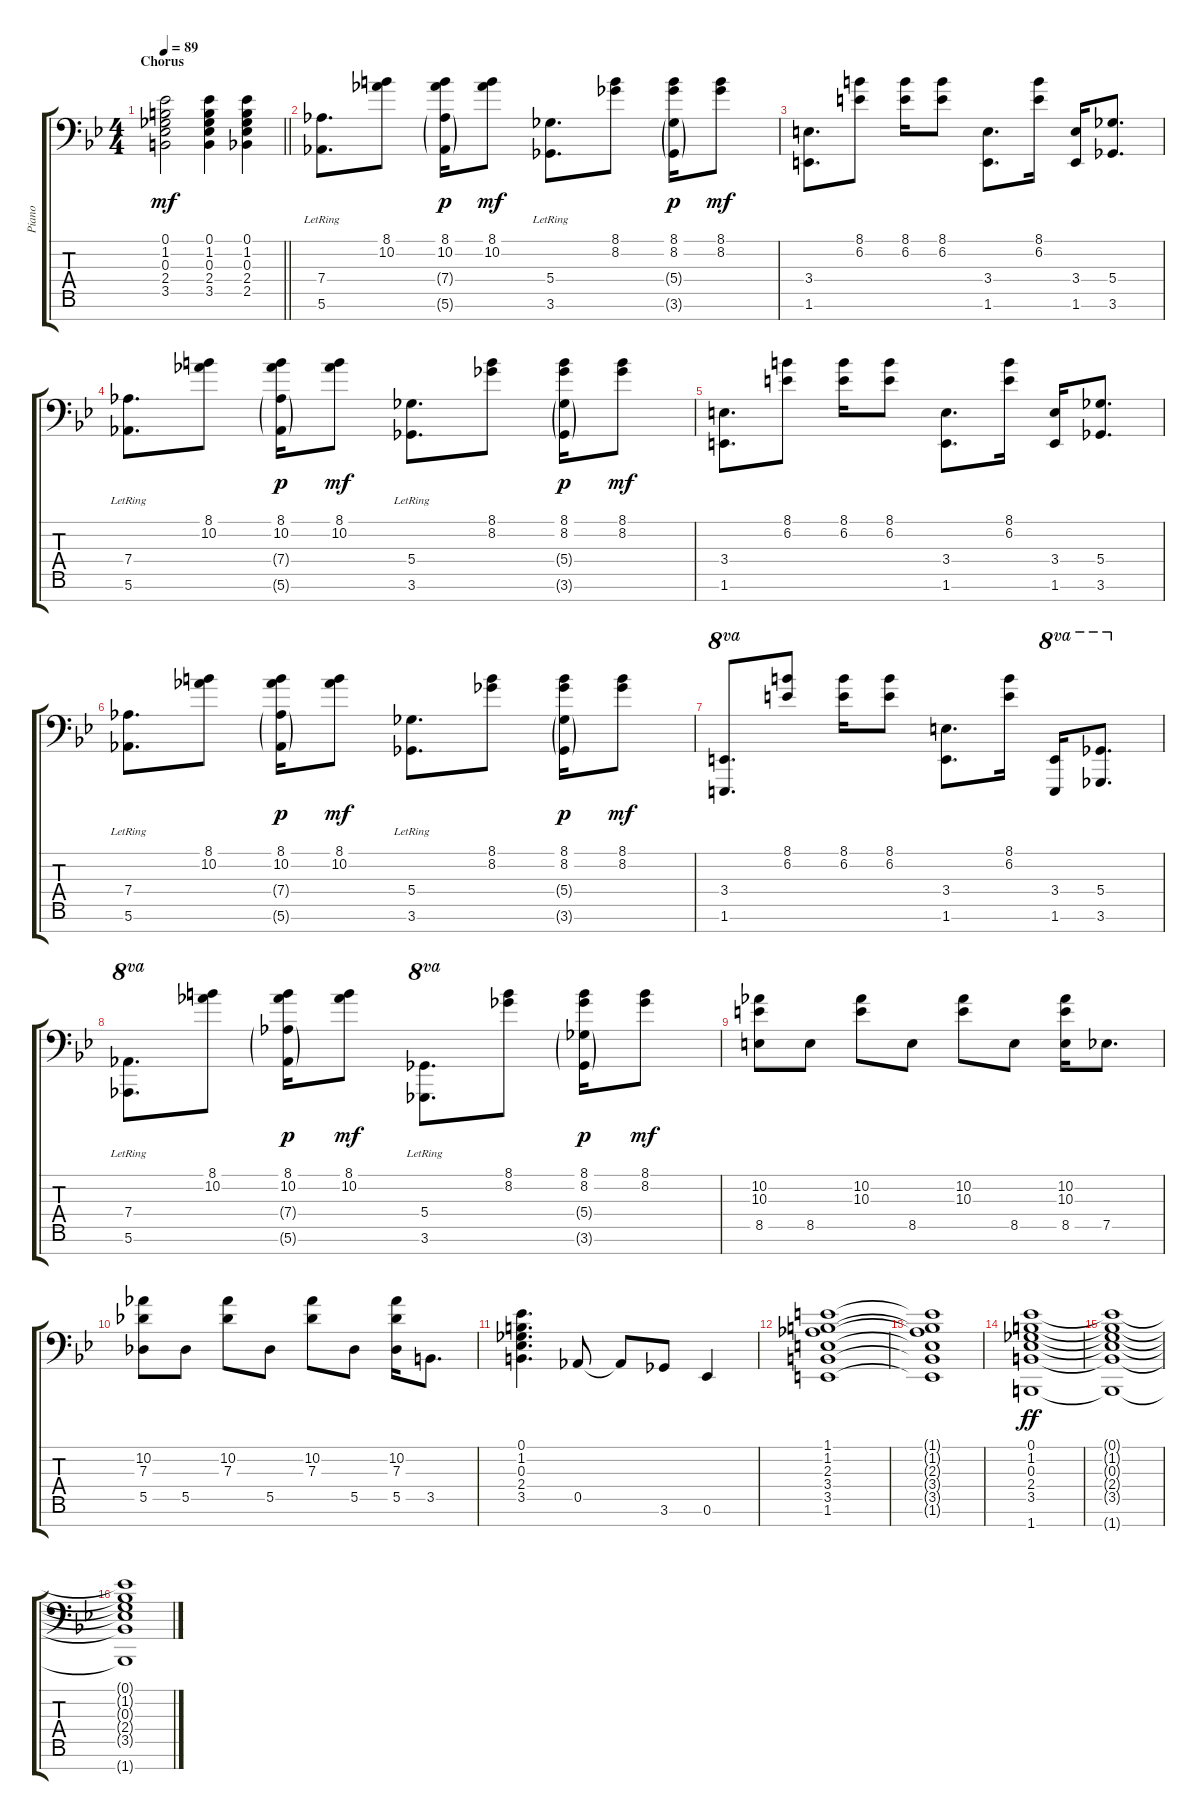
\track ("Piano" "Piano") {instrument acousticgrandpiano}
\staff {score tabs}
\tuning (Eb4 Bb3 Gb3 Db3 Ab2 Eb2 Bb1) {hide}
\ts (4 4)
\section ("" "Chorus")
\tempo 89
\clef f4
\barLineRight lightlight
\ks bb
(0.1 1.2 0.3 2.4 3.5).2{dy mf} (0.1 1.2 0.3 2.4 3.5).4 (0.1 1.2 0.3 2.4 2.5).4 |
(7.4{lr} 5.6{lr}).8{d} (8.1 10.2).8 (8.1 10.2 7.4{g} 5.6{g}).16{dy p} (8.1 10.2).8{dy mf} (5.4{lr} 3.6{lr}).8{d} (8.1 8.2).8 (8.1 8.2 5.4{g} 3.6{g}).16{dy p} (8.1 8.2).8{dy mf} |
(3.4 1.6).8{d} (8.1 6.2).8 (8.1 6.2).16 (8.1 6.2).8 (3.4 1.6).8{d} (8.1 6.2).16 (3.4 1.6).16 (5.4 3.6).8{d} |
(7.4{lr} 5.6{lr}).8{d} (8.1 10.2).8 (8.1 10.2 7.4{g} 5.6{g}).16{dy p} (8.1 10.2).8{dy mf} (5.4{lr} 3.6{lr}).8{d} (8.1 8.2).8 (8.1 8.2 5.4{g} 3.6{g}).16{dy p} (8.1 8.2).8{dy mf} |
(3.4 1.6).8{d} (8.1 6.2).8 (8.1 6.2).16 (8.1 6.2).8 (3.4 1.6).8{d} (8.1 6.2).16 (3.4 1.6).16 (5.4 3.6).8{d} |
(7.4{lr} 5.6{lr}).8{d} (8.1 10.2).8 (8.1 10.2 7.4{g} 5.6{g}).16{dy p} (8.1 10.2).8{dy mf} (5.4{lr} 3.6{lr}).8{d} (8.1 8.2).8 (8.1 8.2 5.4{g} 3.6{g}).16{dy p} (8.1 8.2).8{dy mf} |
(3.4 1.6).8{d ot 8va} (8.1 6.2).8 (8.1 6.2).16 (8.1 6.2).8 (3.4 1.6).8{d} (8.1 6.2).16 (3.4 1.6).16{ot 8va} (5.4 3.6).8{d ot 8va} |
(7.4{lr} 5.6{lr}).8{d ot 8va} (8.1 10.2).8 (8.1 10.2 7.4{g} 5.6{g}).16{dy p} (8.1 10.2).8{dy mf} (5.4{lr} 3.6{lr}).8{d ot 8va} (8.1 8.2).8 (8.1 8.2 5.4{g} 3.6{g}).16{dy p} (8.1 8.2).8{dy mf} |
(10.2 10.3 8.5).8 8.5.8 (10.2 10.3).8 8.5.8 (10.2 10.3).8 8.5.8 (10.2 10.3 8.5).16 7.5.8{d} |
(10.2 7.3 5.5).8 5.5.8 (10.2 7.3).8 5.5.8 (10.2 7.3).8 5.5.8 (10.2 7.3 5.5).16 3.5.8{d} |
(0.1 1.2 0.3 2.4 3.5).4{d} 0.5.8 0.5{t}.8 3.6.8 0.6.4 |
(1.1 1.2 2.3 3.4 3.5 1.6).1 |
(1.1{t} 1.2{t} 2.3{t} 3.4{t} 3.5{t} 1.6{t}).1 |
(0.1 1.2 0.3 2.4 3.5 1.7).1{dy ff} |
(0.1{t} 1.2{t} 0.3{t} 2.4{t} 3.5{t} 1.7{t}).1 |
(0.1{t} 1.2{t} 0.3{t} 2.4{t} 3.5{t} 1.7{t}).1
